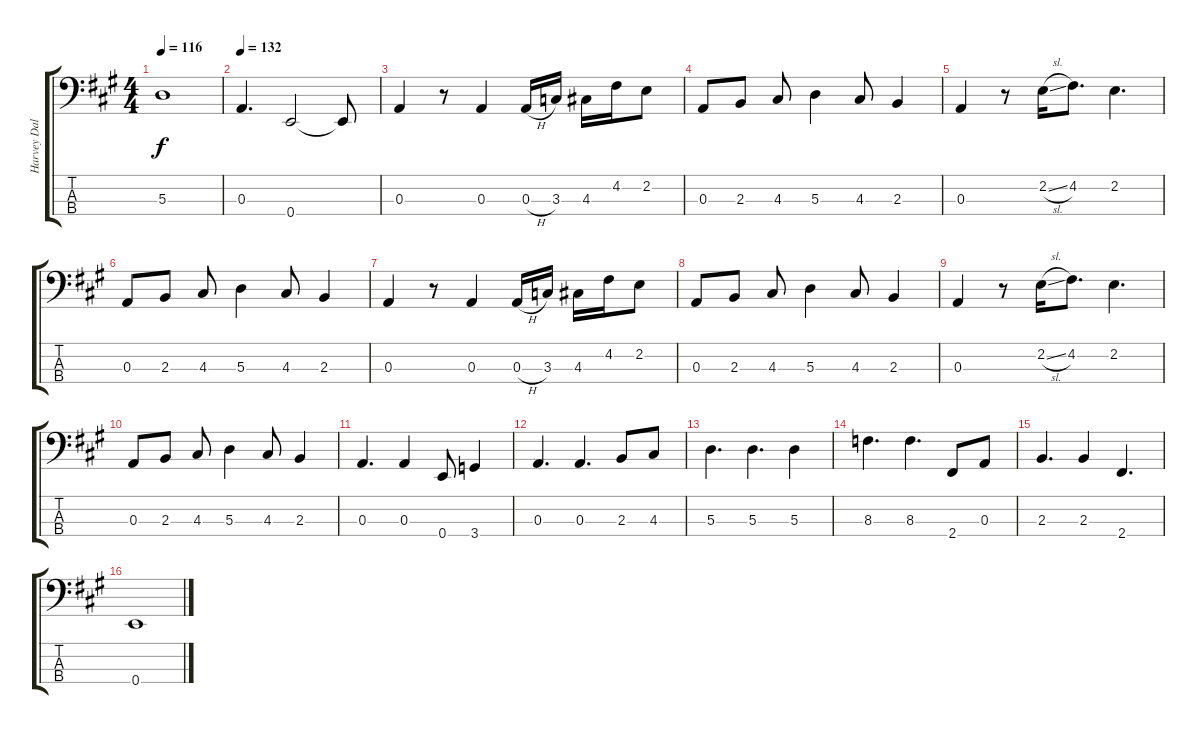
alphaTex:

\track ("Harvey Dalton Bass" "Harvey Dal") {instrument electricbassfinger}
\staff {score tabs}
\tuning (G2 D2 A1 E1) {hide}
\ts (4 4)
\tempo 116
\clef f4
\ks a
5.3.1{dy f} |
\tempo 132
0.3.4{d} 0.4.2 0.4{t}.8 |
0.3.4 r.8 0.3.4 0.3{h}.16 3.3.16 4.3.16 4.2.16 2.2.8 |
0.3.8 2.3.8 4.3.8 5.3.4 4.3.8 2.3.4 |
0.3.4 r.8 2.2{sl}.16 4.2.8{d} 2.2.4{d} |
0.3.8 2.3.8 4.3.8 5.3.4 4.3.8 2.3.4 |
0.3.4 r.8 0.3.4 0.3{h}.16 3.3.16 4.3.16 4.2.16 2.2.8 |
0.3.8 2.3.8 4.3.8 5.3.4 4.3.8 2.3.4 |
0.3.4 r.8 2.2{sl}.16 4.2.8{d} 2.2.4{d} |
0.3.8 2.3.8 4.3.8 5.3.4 4.3.8 2.3.4 |
0.3.4{d} 0.3.4 0.4.8 3.4.4 |
0.3.4{d} 0.3.4{d} 2.3.8 4.3.8 |
5.3.4{d} 5.3.4{d} 5.3.4 |
8.3.4{d} 8.3.4{d} 2.4.8 0.3.8 |
2.3.4{d} 2.3.4 2.4.4{d} |
0.4.1
